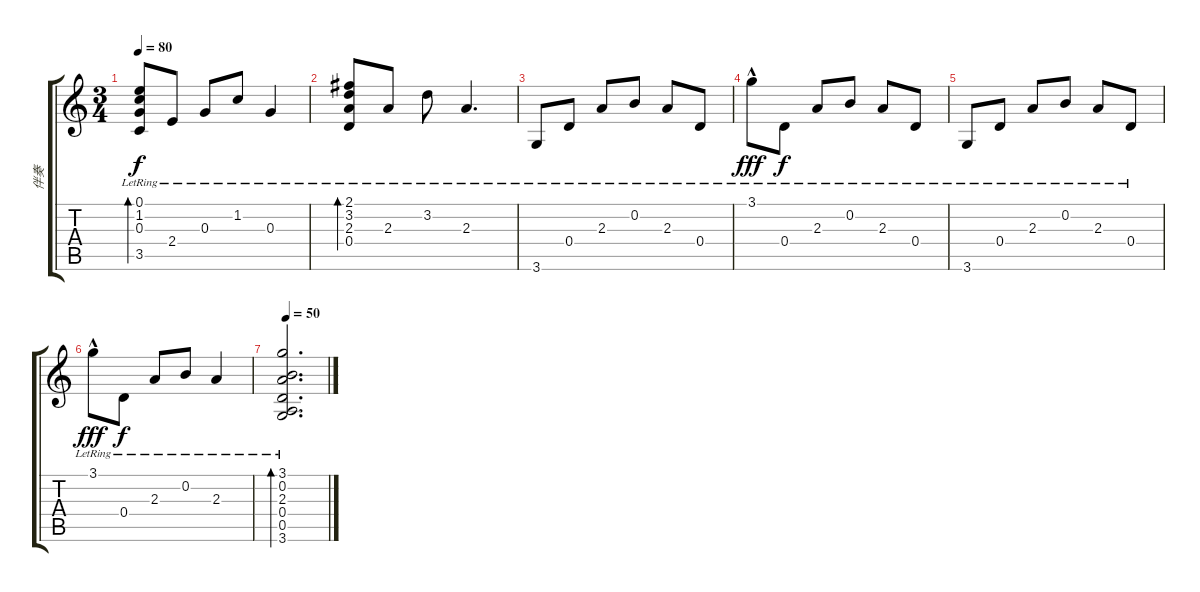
\track ("伴奏" "伴奏") {instrument acousticguitarsteel}
\staff {score tabs}
\tuning (E4 B3 G3 D3 A2 E2) {hide}
\ts (3 4)
\tempo 80
\clef g2
\ks c
(0.1{lr} 1.2{lr} 0.3{lr} 3.5{lr}).8{bd 60 dy f} 2.4{lr}.8 0.3{lr}.8 1.2{lr}.8 0.3{lr}.4 |
(2.1{lr} 3.2{lr} 2.3{lr} 0.4{lr}).8{bd 240} 2.3{lr}.8 3.2{lr}.8 2.3{lr}.4{d} |
3.6{lr}.8 0.4{lr}.8 2.3{lr}.8 0.2{lr}.8 2.3{lr}.8 0.4{lr}.8 |
3.1{hac lr}.8{dy fff} 0.4{lr}.8{dy f} 2.3{lr}.8 0.2{lr}.8 2.3{lr}.8 0.4{lr}.8 |
3.6{lr}.8 0.4{lr}.8 2.3{lr}.8 0.2{lr}.8 2.3{lr}.8 0.4{lr}.8 |
3.1{hac lr}.8{dy fff} 0.4{lr}.8{dy f} 2.3{lr}.8 0.2{lr}.8 2.3{lr}.4 |
\tempo 50
(3.1{lr} 0.2{lr} 2.3{lr} 0.4{lr} 0.5{lr} 3.6{lr}).2{d bd 240}
